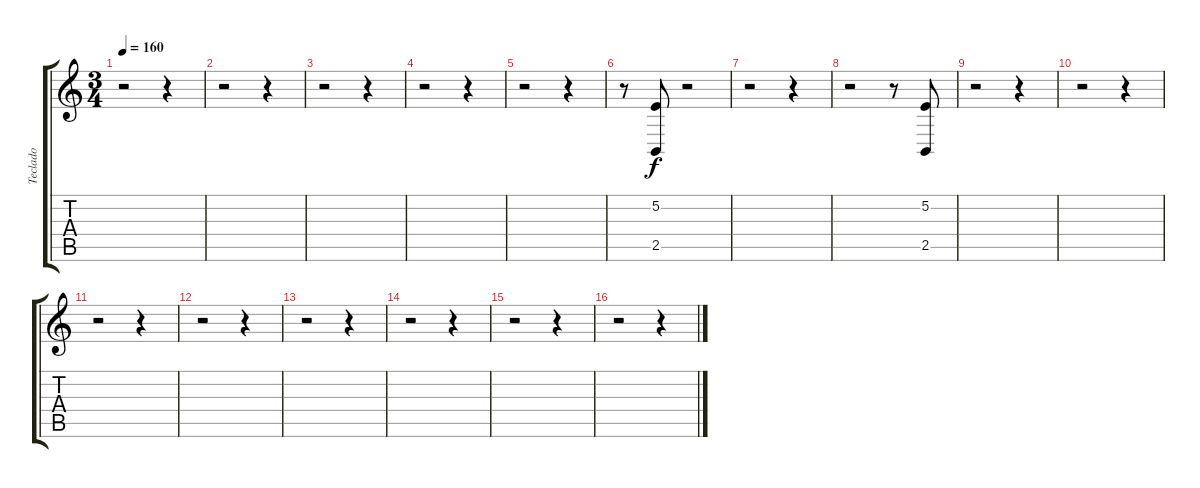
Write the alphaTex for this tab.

\track ("Teclado" "Teclado") {instrument tubularbells}
\staff {score tabs}
\tuning (E4 B3 G3 D3 A2 E2) {hide}
\ts (3 4)
\tempo 160
\clef g2
\ks c
r.2{dy f} r.4 |
r.2 r.4 |
r.2 r.4 |
r.2 r.4 |
r.2 r.4 |
r.8 (5.2 2.5).8 r.2 |
r.2 r.4 |
r.2 r.8 (5.2 2.5).8 |
r.2 r.4 |
r.2 r.4 |
r.2 r.4 |
r.2 r.4 |
r.2 r.4 |
r.2 r.4 |
r.2 r.4 |
r.2 r.4
